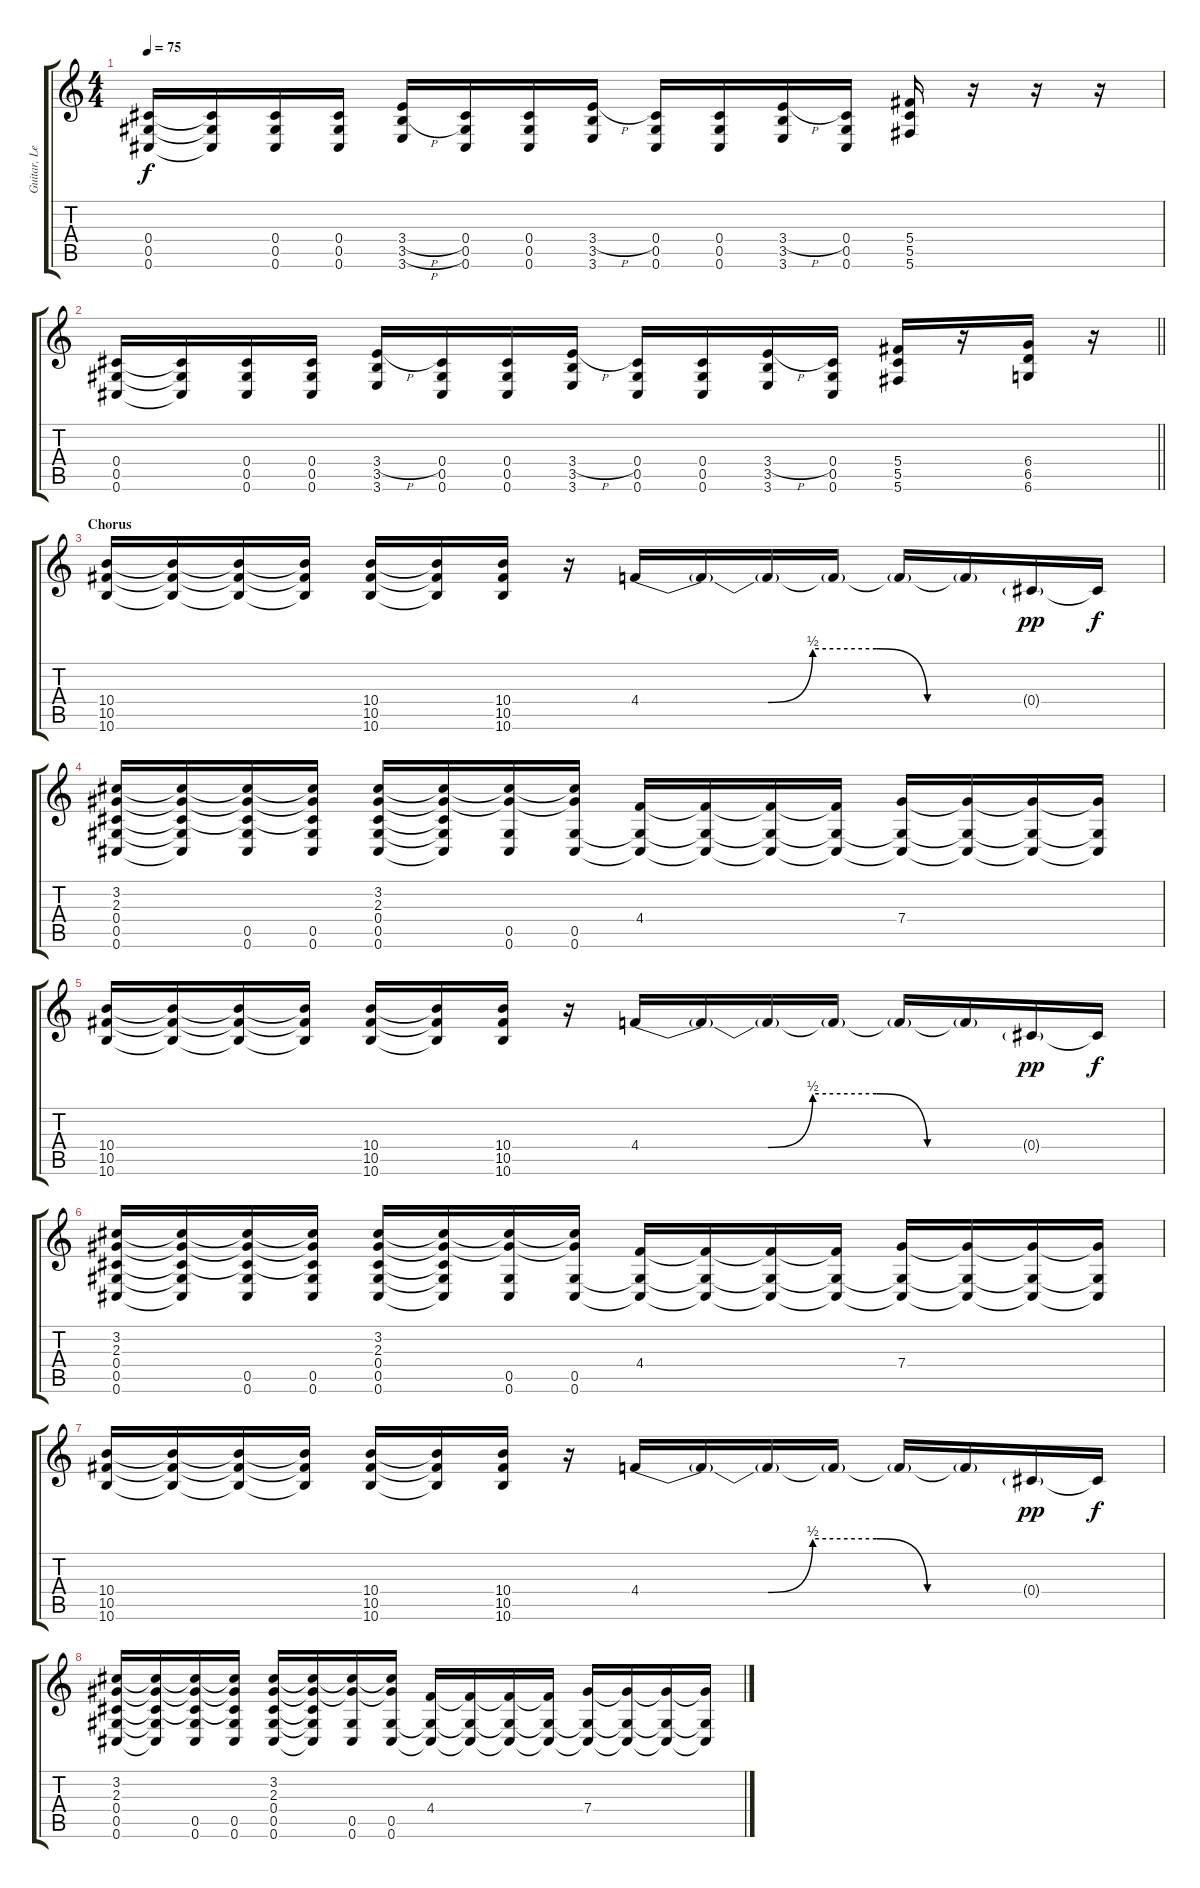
\track ("Guitar, Lead" "Guitar, Le") {instrument overdrivenguitar}
\staff {score tabs}
\tuning (Eb4 Bb3 Gb3 Db3 Ab2 Db2) {hide}
\ts (4 4)
\tempo 75
\clef g2
\ks c
(0.4 0.5 0.6).16{dy f} (0.4{t} 0.5{t} 0.6{t}).16 (0.4 0.5 0.6).16 (0.4 0.5 0.6).16 (3.4{h} 3.5{h} 3.6).16 (0.4 0.5 0.6).16 (0.4 0.5 0.6).16 (3.4{h} 3.5 3.6).16 (0.4 0.5 0.6).16 (0.4 0.5 0.6).16 (3.4{h} 3.5 3.6).16 (0.4 0.5 0.6).16 (5.4 5.5 5.6).16 r.16 r.16 r.16 |
\barLineRight lightlight
(0.4 0.5 0.6).16 (0.4{t} 0.5{t} 0.6{t}).16 (0.4 0.5 0.6).16 (0.4 0.5 0.6).16 (3.4{h} 3.5 3.6).16 (0.4 0.5 0.6).16 (0.4 0.5 0.6).16 (3.4{h} 3.5 3.6).16 (0.4 0.5 0.6).16 (0.4 0.5 0.6).16 (3.4{h} 3.5 3.6).16 (0.4 0.5 0.6).16 (5.4 5.5 5.6).16 r.16 (6.4 6.5 6.6).16 r.16 |
\section ("" "Chorus")
(10.4 10.5 10.6).16 (10.4{t} 10.5{t} 10.6{t}).16 (10.4{t} 10.5{t} 10.6{t}).16 (10.4{t} 10.5{t} 10.6{t}).16 (10.4 10.5 10.6).16 (10.4{t} 10.5{t} 10.6{t}).16 (10.4 10.5 10.6).16 r.16 4.4{be (custom 0 0 15 0 20 0 27 2 37 2 45 0 60 0)}.16 4.4{t}.16 4.4{t}.16 4.4{t}.16 4.4{t}.16 4.4{t}.16 0.4{g}.16{dy pp} 0.4{t}.16{dy f} |
(3.2 2.3 0.4 0.5 0.6).16 (3.2{t} 2.3{t} 0.4{t} 0.5{t} 0.6{t}).16 (3.2{t} 2.3{t} 0.4{t} 0.5 0.6).16 (3.2{t} 2.3{t} 0.4{t} 0.5 0.6).16 (3.2 2.3 0.4 0.5 0.6).16 (3.2{t} 2.3{t} 0.4{t} 0.5{t} 0.6{t}).16 (3.2{t} 2.3{t} 0.5 0.6).16 (3.2{t} 2.3{t} 0.5 0.6).16 (4.4 0.5{t} 0.6{t}).16 (4.4{t} 0.5{t} 0.6{t}).16 (4.4{t} 0.5{t} 0.6{t}).16 (4.4{t} 0.5{t} 0.6{t}).16 (7.4 0.5{t} 0.6{t}).16 (7.4{t} 0.5{t} 0.6{t}).16 (7.4{t} 0.5{t} 0.6{t}).16 (7.4{t} 0.5{t} 0.6{t}).16 |
(10.4 10.5 10.6).16 (10.4{t} 10.5{t} 10.6{t}).16 (10.4{t} 10.5{t} 10.6{t}).16 (10.4{t} 10.5{t} 10.6{t}).16 (10.4 10.5 10.6).16 (10.4{t} 10.5{t} 10.6{t}).16 (10.4 10.5 10.6).16 r.16 4.4{be (custom 0 0 15 0 20 0 27 2 37 2 45 0 60 0)}.16 4.4{t}.16 4.4{t}.16 4.4{t}.16 4.4{t}.16 4.4{t}.16 0.4{g}.16{dy pp} 0.4{t}.16{dy f} |
(3.2 2.3 0.4 0.5 0.6).16 (3.2{t} 2.3{t} 0.4{t} 0.5{t} 0.6{t}).16 (3.2{t} 2.3{t} 0.4{t} 0.5 0.6).16 (3.2{t} 2.3{t} 0.4{t} 0.5 0.6).16 (3.2 2.3 0.4 0.5 0.6).16 (3.2{t} 2.3{t} 0.4{t} 0.5{t} 0.6{t}).16 (3.2{t} 2.3{t} 0.5 0.6).16 (3.2{t} 2.3{t} 0.5 0.6).16 (4.4 0.5{t} 0.6{t}).16 (4.4{t} 0.5{t} 0.6{t}).16 (4.4{t} 0.5{t} 0.6{t}).16 (4.4{t} 0.5{t} 0.6{t}).16 (7.4 0.5{t} 0.6{t}).16 (7.4{t} 0.5{t} 0.6{t}).16 (7.4{t} 0.5{t} 0.6{t}).16 (7.4{t} 0.5{t} 0.6{t}).16 |
(10.4 10.5 10.6).16 (10.4{t} 10.5{t} 10.6{t}).16 (10.4{t} 10.5{t} 10.6{t}).16 (10.4{t} 10.5{t} 10.6{t}).16 (10.4 10.5 10.6).16 (10.4{t} 10.5{t} 10.6{t}).16 (10.4 10.5 10.6).16 r.16 4.4{be (custom 0 0 15 0 20 0 27 2 37 2 45 0 60 0)}.16 4.4{t}.16 4.4{t}.16 4.4{t}.16 4.4{t}.16 4.4{t}.16 0.4{g}.16{dy pp} 0.4{t}.16{dy f} |
(3.2 2.3 0.4 0.5 0.6).16 (3.2{t} 2.3{t} 0.4{t} 0.5{t} 0.6{t}).16 (3.2{t} 2.3{t} 0.4{t} 0.5 0.6).16 (3.2{t} 2.3{t} 0.4{t} 0.5 0.6).16 (3.2 2.3 0.4 0.5 0.6).16 (3.2{t} 2.3{t} 0.4{t} 0.5{t} 0.6{t}).16 (3.2{t} 2.3{t} 0.5 0.6).16 (3.2{t} 2.3{t} 0.5 0.6).16 (4.4 0.5{t} 0.6{t}).16 (4.4{t} 0.5{t} 0.6{t}).16 (4.4{t} 0.5{t} 0.6{t}).16 (4.4{t} 0.5{t} 0.6{t}).16 (7.4 0.5{t} 0.6{t}).16 (7.4{t} 0.5{t} 0.6{t}).16 (7.4{t} 0.5{t} 0.6{t}).16 (7.4{t} 0.5{t} 0.6{t}).16
